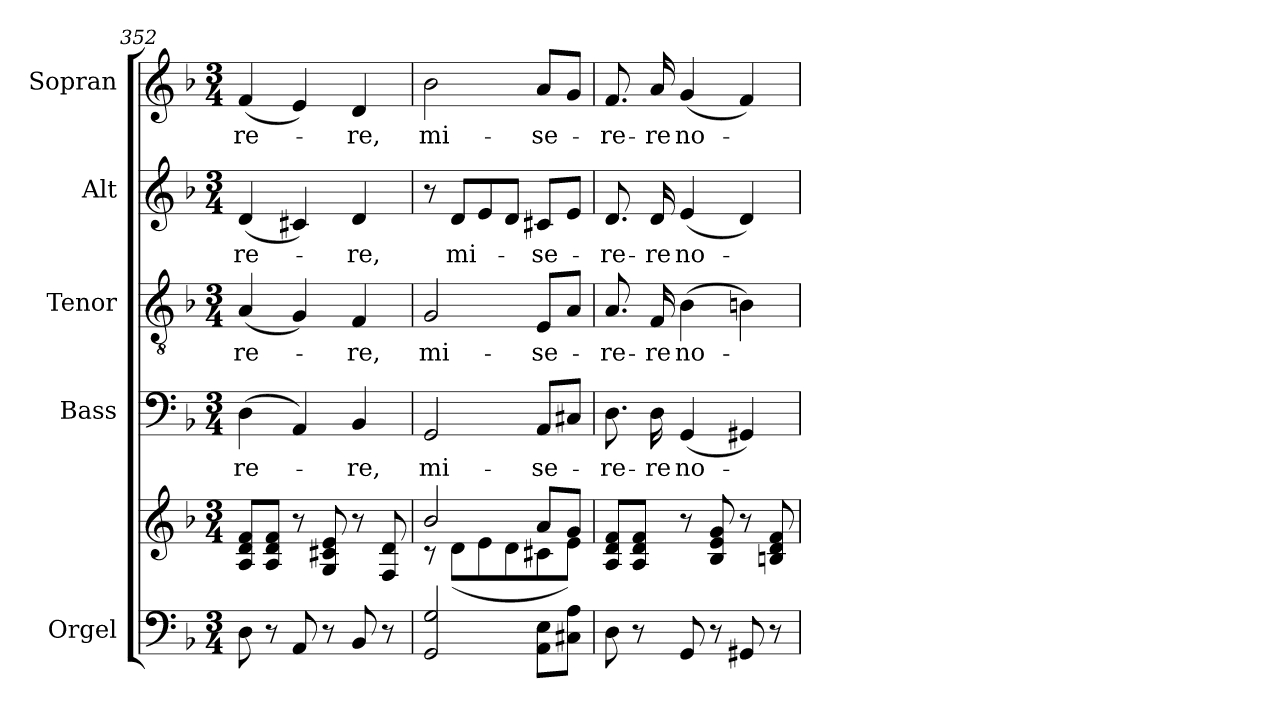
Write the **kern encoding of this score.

**kern	**kern	**kern	**text	**kern	**text	**kern	**text	**kern	**text
*part5	*part5	*part4	*part4	*part3	*part3	*part2	*part2	*part1	*part1
*staff6	*staff5	*staff4	*staff4	*staff3	*staff3	*staff2	*staff2	*staff1	*staff1
*I"Orgel	*	*I"Bass	*	*I"Tenor	*	*I"Alt	*	*I"Sopran	*
*I'Org.	*	*I'B.	*	*I'T.	*	*I'A.	*	*I'S.	*
*clefF4	*clefG2	*clefF4	*	*clefGv2	*	*clefG2	*	*clefG2	*
*k[b-]	*k[b-]	*k[b-]	*	*k[b-]	*	*k[b-]	*	*k[b-]	*
*F:	*F:	*F:	*	*F:	*	*F:	*	*F:	*
*M3/4	*M3/4	*M3/4	*	*M3/4	*	*M3/4	*	*M3/4	*
=352	=352	=352	=352	=352	=352	=352	=352	=352	=352
!	!	!	!LO:LY:b	!	!LO:LY:b	!	!LO:LY:b	!	!LO:LY:b
8D\	8A/ 8d/ 8f/L	(>4D\	-re-	(<4A/	-re-	(<4d/	-re-	(<4f/	-re-
8r	8A/ 8d/ 8f/J	.	.	.	.	.	.	.	.
8AA/	8r	4AA/)	.	4G/)	.	4c#X/)	.	4e/)	.
8r	8G/ 8c#X/ 8e/	.	.	.	.	.	.	.	.
!	!	!	!LO:LY:b	!	!LO:LY:b	!	!LO:LY:b	!	!LO:LY:b
8BB-/	8r	4BB-/	-re,	4F/	-re,	4d/	-re,	4d/	-re,
8r	8F/ 8d/	.	.	.	.	.	.	.	.
!!LO:PB:g=z
=353	=353	=353	=353	=353	=353	=353	=353	=353	=353
*	*^	*	*	*	*	*	*	*	*
!	!	!	!	!LO:LY:b	!	!LO:LY:b	!	!	!	!LO:LY:b
2GG/ 2G/	2b-/	8rc	2GG/	mi-	2G/	mi-	8r	.	2b-\	mi-
!	!	!	!	!	!	!	!	!LO:LY:b	!	!
.	.	(<8d\L	.	.	.	.	8d/L	mi-	.	.
.	.	8e\	.	.	.	.	8e/	.	.	.
.	.	8d\	.	.	.	.	8d/J	.	.	.
!	!	!	!	!LO:LY:b	!	!LO:LY:b	!	!LO:LY:b	!	!LO:LY:b
8AA\ 8E\L	8a/L	8c#X\	8AA/L	-se-	8E/L	-se-	8c#X/L	-se-	8a/L	-se-
8C#X\ 8A\J	8g/J	8e\J)	8C#X/J	.	8A/J	.	8e/J	.	8g/J	.
=354	=354	=354	=354	=354	=354	=354	=354	=354	=354	=354
!	!	!	!	!LO:LY:b	!	!LO:LY:b	!	!LO:LY:b	!	!LO:LY:b
*	*v	*v	*	*	*	*	*	*	*	*
8D\	8A/ 8d/ 8f/L	8.D\	-re-	8.A/	-re-	8.d/	-re-	8.f/	-re-
8r	8A/ 8d/ 8f/J	.	.	.	.	.	.	.	.
!	!	!	!LO:LY:b	!	!LO:LY:b	!	!LO:LY:b	!	!LO:LY:b
.	.	16D\	-re	16F/	-re	16d/	-re	16a/	-re
!	!	!	!LO:LY:b	!	!LO:LY:b	!	!LO:LY:b	!	!LO:LY:b
8GG/	8r	(<4GG/	no-	(>4B-\	no-	(<4e/	no-	(<4g/	no-
8r	8B-/ 8e/ 8g/	.	.	.	.	.	.	.	.
8GG#X/	8r	4GG#X/)	.	4Bn\)	.	4d/)	.	4f/)	.
8r	8Bn/ 8d/ 8f/	.	.	.	.	.	.	.	.
=	=	=	=	=	=	=	=	=	=
*-	*-	*-	*-	*-	*-	*-	*-	*-	*-
